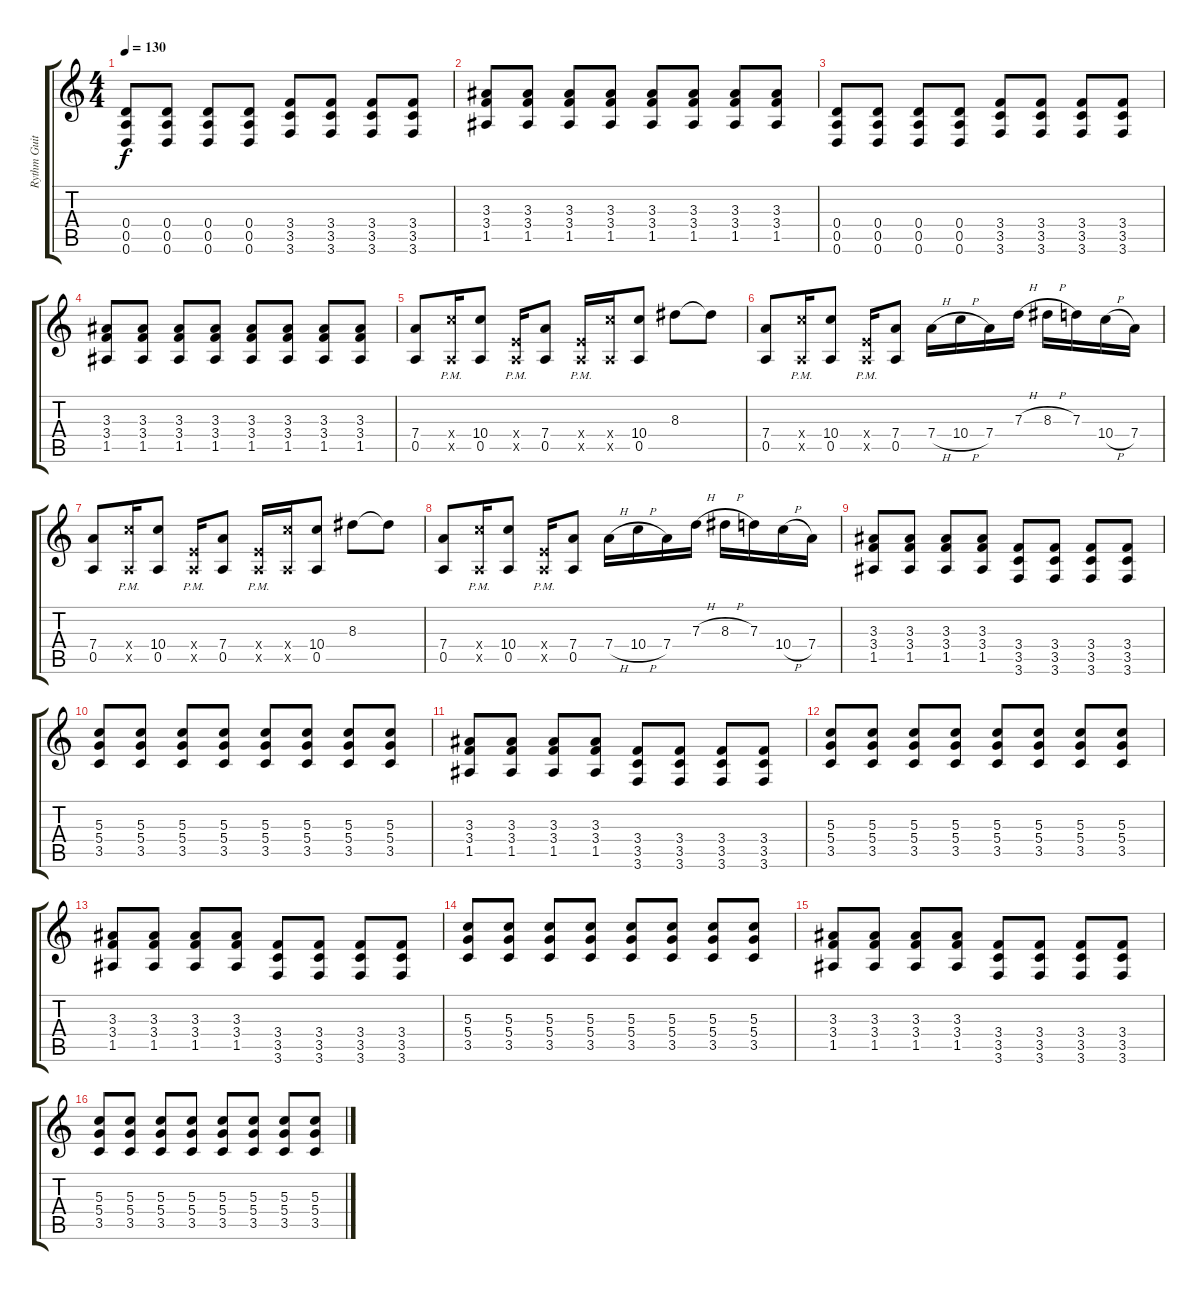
\track ("Rythm Guitar 2" "Rythm Guit") {instrument distortionguitar}
\staff {score tabs}
\tuning (E4 B3 G3 D3 A2 D2) {hide}
\ts (4 4)
\tempo 130
\clef g2
\ks c
(0.4 0.5 0.6).8{dy f} (0.4 0.5 0.6).8 (0.4 0.5 0.6).8 (0.4 0.5 0.6).8 (3.4 3.5 3.6).8 (3.4 3.5 3.6).8 (3.4 3.5 3.6).8 (3.4 3.5 3.6).8 |
(3.3 3.4 1.5).8 (3.3 3.4 1.5).8 (3.3 3.4 1.5).8 (3.3 3.4 1.5).8 (3.3 3.4 1.5).8 (3.3 3.4 1.5).8 (3.3 3.4 1.5).8 (3.3 3.4 1.5).8 |
(0.4 0.5 0.6).8 (0.4 0.5 0.6).8 (0.4 0.5 0.6).8 (0.4 0.5 0.6).8 (3.4 3.5 3.6).8 (3.4 3.5 3.6).8 (3.4 3.5 3.6).8 (3.4 3.5 3.6).8 |
(3.3 3.4 1.5).8 (3.3 3.4 1.5).8 (3.3 3.4 1.5).8 (3.3 3.4 1.5).8 (3.3 3.4 1.5).8 (3.3 3.4 1.5).8 (3.3 3.4 1.5).8 (3.3 3.4 1.5).8 |
(7.4 0.5).8 (10.4{pm x} 0.5{pm x}).16 (10.4 0.5).8 (2.4{pm x} 0.5{pm x}).16 (7.4 0.5).8 (2.4{pm x} 0.5{pm x}).16 (10.4{x} 0.5{x}).16 (10.4 0.5).8 8.3.8 8.3{t}.8 |
(7.4 0.5).8 (10.4{pm x} 0.5{pm x}).16 (10.4 0.5).8 (2.4{pm x} 0.5{pm x}).16 (7.4 0.5).8 7.4{h}.16 10.4{h}.16 7.4.16 7.3{h}.16 8.3{h}.16 7.3.16 10.4{h}.16 7.4.16 |
(7.4 0.5).8 (10.4{pm x} 0.5{pm x}).16 (10.4 0.5).8 (2.4{pm x} 0.5{pm x}).16 (7.4 0.5).8 (2.4{pm x} 0.5{pm x}).16 (10.4{x} 0.5{x}).16 (10.4 0.5).8 8.3.8 8.3{t}.8 |
(7.4 0.5).8 (10.4{pm x} 0.5{pm x}).16 (10.4 0.5).8 (2.4{pm x} 0.5{pm x}).16 (7.4 0.5).8 7.4{h}.16 10.4{h}.16 7.4.16 7.3{h}.16 8.3{h}.16 7.3.16 10.4{h}.16 7.4.16 |
(3.3 3.4 1.5).8 (3.3 3.4 1.5).8 (3.3 3.4 1.5).8 (3.3 3.4 1.5).8 (3.4 3.5 3.6).8 (3.4 3.5 3.6).8 (3.4 3.5 3.6).8 (3.4 3.5 3.6).8 |
(5.3 5.4 3.5).8 (5.3 5.4 3.5).8 (5.3 5.4 3.5).8 (5.3 5.4 3.5).8 (5.3 5.4 3.5).8 (5.3 5.4 3.5).8 (5.3 5.4 3.5).8 (5.3 5.4 3.5).8 |
(3.3 3.4 1.5).8 (3.3 3.4 1.5).8 (3.3 3.4 1.5).8 (3.3 3.4 1.5).8 (3.4 3.5 3.6).8 (3.4 3.5 3.6).8 (3.4 3.5 3.6).8 (3.4 3.5 3.6).8 |
(5.3 5.4 3.5).8 (5.3 5.4 3.5).8 (5.3 5.4 3.5).8 (5.3 5.4 3.5).8 (5.3 5.4 3.5).8 (5.3 5.4 3.5).8 (5.3 5.4 3.5).8 (5.3 5.4 3.5).8 |
(3.3 3.4 1.5).8 (3.3 3.4 1.5).8 (3.3 3.4 1.5).8 (3.3 3.4 1.5).8 (3.4 3.5 3.6).8 (3.4 3.5 3.6).8 (3.4 3.5 3.6).8 (3.4 3.5 3.6).8 |
(5.3 5.4 3.5).8 (5.3 5.4 3.5).8 (5.3 5.4 3.5).8 (5.3 5.4 3.5).8 (5.3 5.4 3.5).8 (5.3 5.4 3.5).8 (5.3 5.4 3.5).8 (5.3 5.4 3.5).8 |
(3.3 3.4 1.5).8 (3.3 3.4 1.5).8 (3.3 3.4 1.5).8 (3.3 3.4 1.5).8 (3.4 3.5 3.6).8 (3.4 3.5 3.6).8 (3.4 3.5 3.6).8 (3.4 3.5 3.6).8 |
(5.3 5.4 3.5).8 (5.3 5.4 3.5).8 (5.3 5.4 3.5).8 (5.3 5.4 3.5).8 (5.3 5.4 3.5).8 (5.3 5.4 3.5).8 (5.3 5.4 3.5).8 (5.3 5.4 3.5).8
